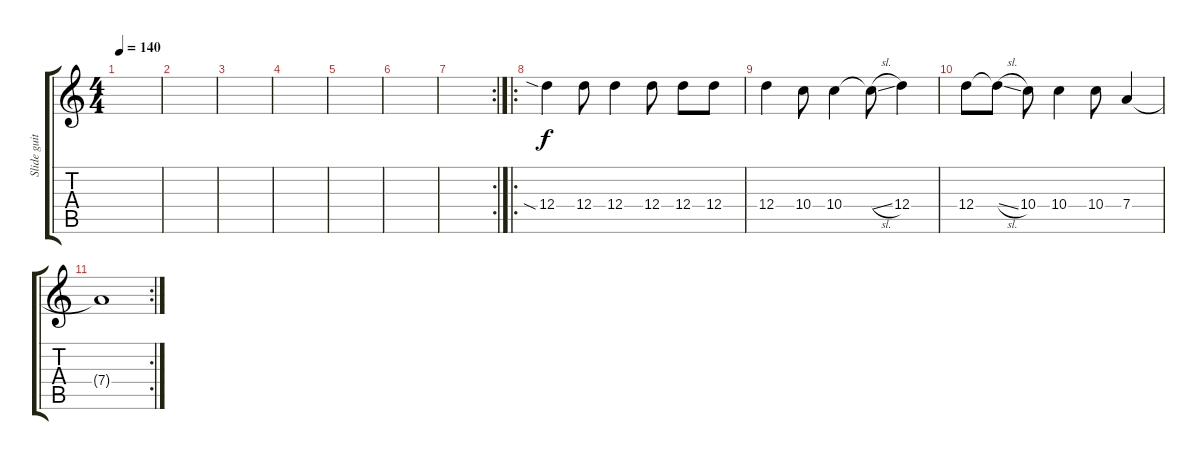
\track ("Slide guitar" "Slide guit") {instrument distortionguitar}
\staff {score tabs}
\tuning (E4 B3 G3 D3 A2 E2) {hide}
\ts (4 4)
\tempo 140
\clef g2
\ks c
|
|
|
|
|
|
\rc 2
|
\ro
12.4{sia}.4 12.4.8 12.4.4 12.4.8 12.4.8 12.4.8 |
12.4.4 10.4.8 10.4.4 10.4{sl t}.8 12.4.4 |
12.4.8 12.4{sl t}.8 10.4.8 10.4.4 10.4.8 7.4.4 |
\rc 2
7.4{t}.1
